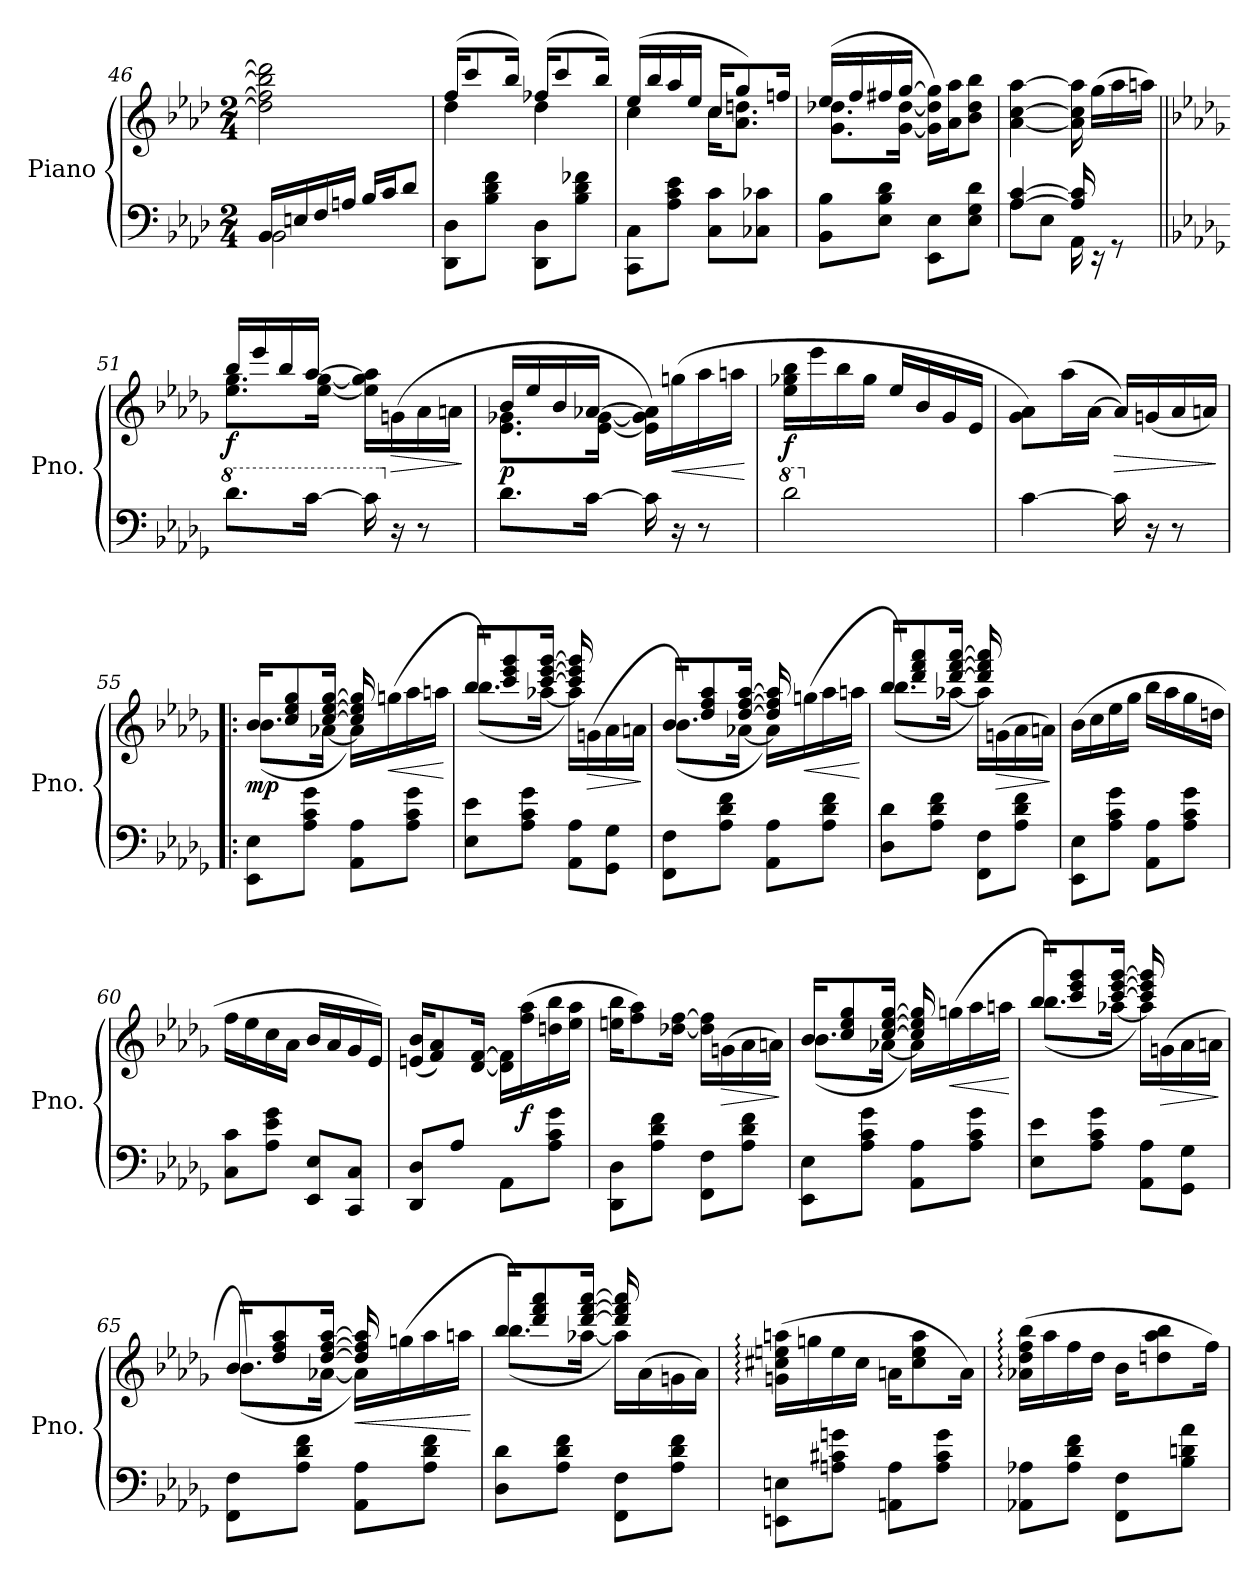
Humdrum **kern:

**kern	**kern	**dynam
*part1	*part1	*part1
*staff2	*staff1	*staff1/2
*I"Piano	*	*
*I'Pno.	*	*
*clefF4	*clefG2	*
*k[b-e-a-d-]	*k[b-e-a-d-]	*
*M2/4	*M2/4	*
=46	=46	=46
*^	*	*
16BB-/LL	2BB-\	2dd-\] 2ff\] 2bb-\] 2ddd-\]	.
16En/	.	.	.
16F/	.	.	.
16An/JJ	.	.	.
16B-/LL	.	.	.
16c/J	.	.	.
8d-/J	.	.	.
*v	*v	*	*
!!LO:LB:g=z
=47	=47	=47
*	*^	*
8DD-\ 8D-\L	(>16ff/KL	4dd-\	.
.	8ccc/	.	.
8B-\ 8d-\ 8f\J	.	.	.
.	16bb-/Jk)	.	.
8DD-\ 8D-\L	(>16ff-X/KL	4dd-\	.
.	8ccc/	.	.
8B-\ 8d-\ 8f-X\J	.	.	.
.	16bb-/Jk)	.	.
=48	=48	=48	=48
8CC\ 8C\L	(>16ee-/LL	4cc\	.
.	16bb-/	.	.
8A-\ 8c\ 8e-\J	16aa-/	.	.
.	16ee-/JJ	.	.
8C\ 8c\L	16cc/KL	16cc\KL	.
.	8gg/)	8.a-\ 8.ddn\J	.
8C-X\ 8c-X\J	.	.	.
.	16ffn/Jk	.	.
=49	=49	=49	=49
8BB-\ 8B-\L	(>16ee-/LL	8.g\ 8.dd-X\L	.
.	16ff/	.	.
8E-\ 8B-\ 8d-\J	16ff#X/	.	.
.	[16gg/JJ	[16g\ [16dd-\Jk	.
8EE-\ 8E-\L	16g\] 16dd-\] 16gg\]LL)	4ryy	.
.	16a-\ 16aa-\J	.	.
8E-\ 8G\ 8d-\J	8b-\ 8dd-\ 8bb-\J	.	.
*	*v	*v	*
=50	=50	=50
*^	*	*
[4A-/ [4c/	8A-\L	[4a-\ [4cc\ [4aa-\	.
.	8E-\J	.	.
16A-/] 16c/]	16AA-\	16a-\] 16cc\] 16aa-\]	.
16rEE	8.ryy	(>16gg\LL	.
8rGG	.	16aa-\	.
.	.	16aan\JJ)	.
*v	*v	*	*
!!LO:LB:g=z
=51||	=51||	=51||
*k[b-e-a-d-g-]	*k[b-e-a-d-g-]	*
*8va	*	*
*	*^	*
!	!	!	!LO:DY:b
8.dd-\L	16bb-/LL	8.ee-\ 8.gg-\L	f
.	16eee-/	.	.
.	16bb-/	.	.
[16cc\Jk	[16aa-/JJ	[16ee-\ [16gg-\Jk	.
16cc\]	16ee-\] 16gg-\] 16aa-\]LL	4ryy	.
*X8va	*	*	*
!	!	!	!LO:HP:b
16r	(>16gn\	.	>
8r	16a-\	.	.
.	16an\JJ	.	.
*	*v	*v	*
.	.	]
=52	=52	=52
*	*^	*
!	!	!	!LO:DY:b
8.d-\L	16b-/LL	8.e-\ 8.g-X\L	p
.	16ee-/	.	.
.	16b-/	.	.
[16c\Jk	[16a-X/JJ	[16e-\ [16g-\Jk	.
16c\]	16e-\] 16g-\] 16a-\]LL)	4ryy	.
!	!	!	!LO:HP:b
16r	(>16ggn\	.	<
8r	16aa-\	.	.
.	16aan\JJ	.	.
*	*v	*v	*
.	.	[
=53	=53	=53
*8va	*	*
!	!	!LO:DY:b
2dd-\	16ee-\ 16gg-X\ 16bb-\LL	f
.	16eee-\	.
.	16bb-\	.
.	16gg-\JJ	.
.	16ee-/LL	.
.	16b-/	.
.	16g-/	.
.	16e-/JJ	.
=54	=54	=54
*X8va	*	*
[4c\	8g-\ 8a-\L)	.
.	(>16aa-\L	.
.	[16a-\JJ	.
!	!	!LO:HP:b
16c\]	16a-/LL])	>
16r	(<16gn/	.
8r	16a-/	.
.	16an/JJ)	.
.	.	]
!!LO:LB:g=z
=55!|:	=55!|:	=55!|:
*	*^	*
!	!	!	!LO:DY:b
8EE-\ 8E-\L	16b-/KL	(<8.b-\L	mp
.	8cc/ 8ee-/ 8gg-/	.	.
8A-\ 8c\ 8g-\J	.	.	.
.	[16cc/ [16ee-/ [16gg-/Jk	[16a-X\Jk	.
8AA-\ 8A-\L	16cc/] 16ee-/] 16gg-/]	16a-\LL])	.
!	!	!	!LO:HP:b
.	16ryy	(>16ggn\	<
8A-\ 8c\ 8g-\J	8ryy	16aa-\	.
.	.	16aan\JJ	.
*	*v	*v	*
.	.	[
=56	=56	=56
*	*^	*
8E-\ 8e-\L	16bb-/KL	(<8.bb-\L)	.
.	8ccc/ 8eee-/ 8ggg-/	.	.
8A-\ 8c\ 8g-\J	.	.	.
.	[16ccc/ [16eee-/ [16ggg-/Jk	[16aa-X\Jk	.
8AA-\ 8A-\L	16ccc/] 16eee-/] 16ggg-/]	16aa-\LL])	.
!	!	!	!LO:HP:b
.	16ryy	(>16gn\	>
8GG-\ 8G-\J	8ryy	16a-\	.
.	.	16an\JJ	.
*	*v	*v	*
.	.	]
=57	=57	=57
*	*^	*
8FF\ 8F\L	16b-/KL	(<8.b-\L)	.
.	8dd-/ 8ff/ 8aa-/	.	.
8A-\ 8d-\ 8f\J	.	.	.
.	[16dd-/ [16ff/ [16aa-/Jk	[16a-X\Jk	.
8AA-\ 8A-\L	16dd-/] 16ff/] 16aa-/]	16a-\LL])	.
!	!	!	!LO:HP:b
.	16ryy	(>16ggn\	<
8A-\ 8d-\ 8f\J	8ryy	16aa-\	.
.	.	16aan\JJ	.
*	*v	*v	*
.	.	[
=58	=58	=58
*	*^	*
8D-\ 8d-\L	16bb-/KL	(<8.bb-\L)	.
.	8ddd-/ 8fff/ 8aaa-/	.	.
8A-\ 8d-\ 8f\J	.	.	.
.	[16ddd-/ [16fff/ [16aaa-/Jk	[16aa-X\Jk	.
8FF\ 8F\L	16ddd-/] 16fff/] 16aaa-/]	16aa-\LL])	.
!	!	!	!LO:HP:b
.	16ryy	(>16gn\	>
8A-\ 8d-\ 8f\J	8ryy	16a-\	.
.	.	16an\JJ)	.
*	*v	*v	*
.	.	]
=59	=59	=59
8EE-\ 8E-\L	(>16b-\LL	.
.	16cc\	.
8A-\ 8c\ 8g-\J	16ee-\	.
.	16gg-\JJ	.
8AA-\ 8A-\L	16bb-\LL	.
.	16aa-\	.
8A-\ 8c\ 8g-\J	16gg-\	.
.	16ddn\JJ	.
!!LO:LB:g=z
=60	=60	=60
8C\ 8c\L	16ff\LL	.
.	16ee-\	.
8A-\ 8e-\ 8g-\J	16cc\	.
.	16a-\JJ	.
8EE-/ 8E-/L	16b-/LL	.
.	16a-/	.
8CC/ 8C/J	16g-/	.
.	16e-/JJ)	.
=61	=61	=61
8DD-/ 8D-/L	(<16en/ 16b-/KL	.
.	8f/ 8a-/)	.
8A-/J	.	.
.	[16d-/ [16f/Jk	.
8AA-\L	16d-\] 16f\]LL	.
!	!	!LO:DY:b
.	(>16ff\ 16aa-\	f
8A-\ 8c\ 8g-\J	16ddn\ 16bb-\	.
.	16ee-\ 16aa-\JJ	.
=62	=62	=62
8DD-\ 8D-\L	16een\ 16bb-\KL	.
.	8ff\ 8aa-\)	.
8A-\ 8d-\ 8f\J	.	.
.	[16dd-X\ [16ff\Jk	.
8FF\ 8F\L	16dd-\] 16ff\]LL	.
!	!	!LO:HP:b
.	(>16gn\	>
8A-\ 8d-\ 8f\J	16a-\	.
.	16an\JJ)	.
.	.	]
=63	=63	=63
*	*^	*
8EE-\ 8E-\L	16b-/KL	(<8.b-\L	.
.	8cc/ 8ee-/ 8gg-/	.	.
8A-\ 8c\ 8g-\J	.	.	.
.	[16cc/ [16ee-/ [16gg-/Jk	[16a-X\Jk	.
8AA-\ 8A-\L	16cc/] 16ee-/] 16gg-/]	16a-\LL])	.
!	!	!	!LO:HP:b
.	16ryy	(>16ggn\	<
8A-\ 8c\ 8g-\J	8ryy	16aa-\	.
.	.	16aan\JJ	.
*	*v	*v	*
.	.	[
=64	=64	=64
*	*^	*
8E-\ 8e-\L	16bb-/KL	(<8.bb-\L)	.
.	8ccc/ 8eee-/ 8ggg-/	.	.
8A-\ 8c\ 8g-\J	.	.	.
.	[16ccc/ [16eee-/ [16ggg-/Jk	[16aa-X\Jk	.
8AA-\ 8A-\L	16ccc/] 16eee-/] 16ggg-/]	16aa-\LL])	.
!	!	!	!LO:HP:b
.	16ryy	(>16gn\	>
8GG-\ 8G-\J	8ryy	16a-\	.
.	.	16an\JJ	.
*	*v	*v	*
.	.	]
!!LO:PB:g=z
=65	=65	=65
*	*^	*
8FF\ 8F\L	16b-/KL	(<8.b-\L)	.
.	8dd-/ 8ff/ 8aa-/	.	.
8A-\ 8d-\ 8f\J	.	.	.
.	[16dd-/ [16ff/ [16aa-/Jk	[16a-X\Jk	.
!	!	!	!LO:HP:b
8AA-\ 8A-\L	16dd-/] 16ff/] 16aa-/]	16a-\LL])	<
.	16ryy	(>16ggn\	.
8A-\ 8d-\ 8f\J	8ryy	16aa-\	.
.	.	16aan\JJ	.
*	*v	*v	*
.	.	[
=66	=66	=66
*	*^	*
8D-\ 8d-\L	16bb-/KL	(<8.bb-\L)	.
.	8ddd-/ 8fff/ 8aaa-/	.	.
8A-\ 8d-\ 8f\J	.	.	.
.	[16ddd-/ [16fff/ [16aaa-/Jk	[16aa-X\Jk	.
8FF\ 8F\L	16ddd-/] 16fff/] 16aaa-/]	16aa-\LL])	.
.	16ryy	(>16a-\	.
8A-\ 8d-\ 8f\J	8ryy	16gn\	.
.	.	16a-\JJ)	.
*	*v	*v	*
=67	=67	=67
8EEn\ 8En\L	(>16gn\: 16cc#X\: 16een\: 16aan\:LL	.
.	16ggn\	.
8An\ 8c#X\ 8gn\J	16ee\	.
.	16cc#\JJ	.
8AAn\ 8A\L	16an\KL	.
.	8cc#\ 8ee\ 8aa\	.
8A\ 8c#\ 8g\J	.	.
.	16a\Jk)	.
=68	=68	=68
8AA-X\ 8A-X\L	(>16a-X\: 16dd-\: 16ff\: 16bb-\:LL	.
.	16aa-\	.
8A-\ 8d-\ 8f\J	16ff\	.
.	16dd-\JJ	.
8FF\ 8F\L	16b-\KL	.
.	8ddn\ 8aa-\ 8bb-\	.
8B-\ 8dn\ 8a-\J	.	.
.	16ff\Jk)	.
=	=	=
*-	*-	*-
